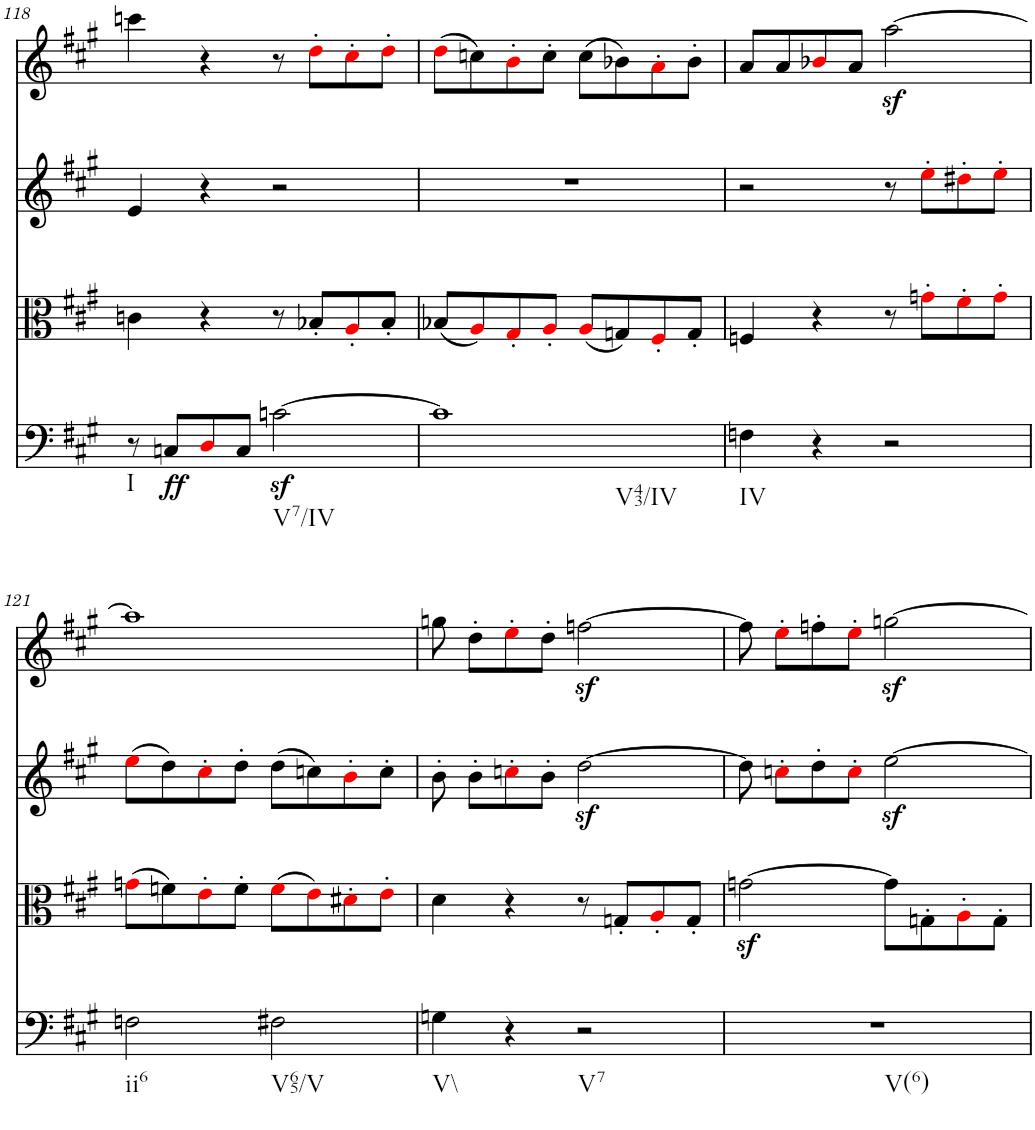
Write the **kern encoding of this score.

**kern	**dynam	**kern	**kern	**kern
*part4	*part4	*part3	*part2	*part1
*staff4	*staff4	*staff3	*staff2	*staff1
*I"Violoncello	*	*I"Viola	*I"Violin 2	*I"Violin 1
*I'Vc	*	*I'Vla	*I'Vln	*I'Vln
!!LO:PB:g=z
*clefF4	*	*clefC3	*clefG2	*clefG2
*k[f#c#g#]	*	*k[f#c#g#]	*k[f#c#g#]	*k[f#c#g#]
*A:	*	*A:	*A:	*A:
*M2/2	*	*M2/2	*M2/2	*M2/2
*met(c|)	*	*met(c|)	*met(c|)	*met(c|)
=118	=118	=118	=118	=118
!LO:TX:b:t=I	!	!	!	!
8r	.	4cn\	4e/	4cccn\
!	!LO:DY:b	!	!	!
8Cn/L	ff	.	.	.
8Di/	.	4r	4r	4r
8C/J	.	.	.	.
!LO:TX:b:t=V7/IV	!	!	!	!
[2cnz<\	.	8r	2r	8r
.	.	8B-X'/L	.	8dd'i\L
.	.	8A'i/	.	8cc#'i\
.	.	8B-'/J	.	8dd'i\J
=119	=119	=119	=119	=119
!LO:TX:b:t=V43/IV	!	!	!	!
1c]	.	(8B-X/L	1r	(8ddi\L
.	.	8Ai/)	.	8ccn\)
.	.	8G#'i/	.	8b'i\
.	.	8A'i/J	.	8cc'\J
.	.	(8Ai/L	.	(8cc\L
.	.	8Gn/)	.	8b-X\)
.	.	8F#'i/	.	8a'i\
.	.	8G'/J	.	8b-'\J
=120	=120	=120	=120	=120
!LO:TX:b:t=IV	!	!	!	!
4Fn\	.	4Fn/	2r	8a/L
.	.	.	.	8a/
4r	.	4r	.	8b-Xi/
.	.	.	.	8a/J
2r	.	8r	8r	[2aaz<\
.	.	8gn'i\L	8ee'i\L	.
.	.	8f#'i\	8dd#X'i\	.
.	.	8g'i\J	8ee'i\J	.
!!LO:LB:g=z
=121	=121	=121	=121	=121
!LO:TX:b:t=ii6	!	!	!	!
2Fn\	.	(8gni\L	(8eei\L	1aa]
.	.	8fn\)	8dd\)	.
.	.	8e'i\	8cc#'i\	.
.	.	8f'\J	8dd'\J	.
!LO:TX:b:t=V65/V	!	!	!	!
2F#X\	.	(8fi\L	(8dd\L	.
.	.	8ei\)	8ccn\)	.
.	.	8d#X'i\	8b'i\	.
.	.	8e'i\J	8cc'\J	.
=122	=122	=122	=122	=122
!LO:TX:b:t=V\\	!	!	!	!
4Gn\	.	4d\	8b'\	8ggn\
.	.	.	8b'\L	8dd'\L
4r	.	4r	8ccn'i\	8ee'i\
.	.	.	8b'\J	8dd'\J
!LO:TX:b:t=V7	!	!	!	!
2r	.	8r	[2ddz<\	[2ffnz<\
.	.	8Gn'/L	.	.
.	.	8A'i/	.	.
.	.	8G'/J	.	.
=123	=123	=123	=123	=123
!LO:TX:b:t=V(6)	!	!	!	!
1r	.	[2gnz<\	8dd\]	8ff\]
.	.	.	8ccn'i\L	8ee'i\L
.	.	.	8dd'\	8ffn'\
.	.	.	8cc'i\J	8ee'i\J
.	.	8g\L]	[2eez<\	[2ggnz<\
.	.	8Gn'\	.	.
.	.	8A'i\	.	.
.	.	8G'\J	.	.
=	=	=	=	=
*-	*-	*-	*-	*-
